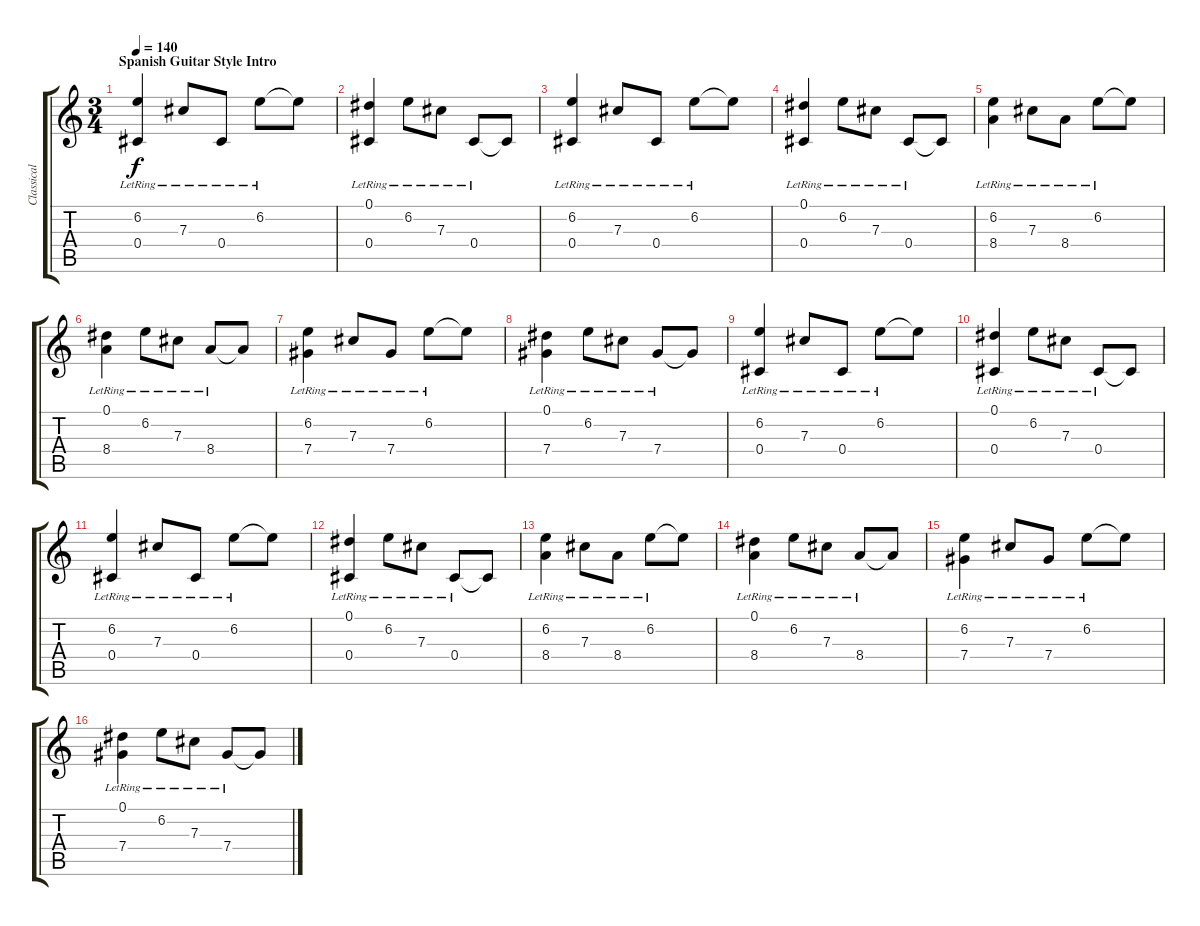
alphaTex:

\track ("Classical Guitar I" "Classical ") {instrument acousticguitarnylon}
\staff {score tabs}
\tuning (Eb4 Bb3 Gb3 Db3 Ab2 Eb2) {hide}
\ts (3 4)
\section ("" "Spanish Guitar Style Intro")
\tempo 140
\clef g2
\ks c
(6.2{lr} 0.4{lr}).4{dy f instrument acousticguitarnylon} 7.3{lr}.8 0.4{lr}.8 6.2{lr}.8 6.2{t}.8 |
(0.1{lr} 0.4{lr}).4 6.2{lr}.8 7.3{lr}.8 0.4{lr}.8 0.4{t}.8 |
(6.2{lr} 0.4{lr}).4 7.3{lr}.8 0.4{lr}.8 6.2{lr}.8 6.2{t}.8 |
(0.1{lr} 0.4{lr}).4 6.2{lr}.8 7.3{lr}.8 0.4{lr}.8 0.4{t}.8 |
(6.2{lr} 8.4{lr}).4 7.3{lr}.8 8.4{lr}.8 6.2{lr}.8 6.2{t}.8 |
(0.1{lr} 8.4{lr}).4 6.2{lr}.8 7.3{lr}.8 8.4{lr}.8 8.4{t}.8 |
(6.2{lr} 7.4{lr}).4 7.3{lr}.8 7.4{lr}.8 6.2{lr}.8 6.2{t}.8 |
(0.1{lr} 7.4{lr}).4 6.2{lr}.8 7.3{lr}.8 7.4{lr}.8 7.4{t}.8 |
(6.2{lr} 0.4{lr}).4 7.3{lr}.8 0.4{lr}.8 6.2{lr}.8 6.2{t}.8 |
(0.1{lr} 0.4{lr}).4 6.2{lr}.8 7.3{lr}.8 0.4{lr}.8 0.4{t}.8 |
(6.2{lr} 0.4{lr}).4 7.3{lr}.8 0.4{lr}.8 6.2{lr}.8 6.2{t}.8 |
(0.1{lr} 0.4{lr}).4 6.2{lr}.8 7.3{lr}.8 0.4{lr}.8 0.4{t}.8 |
(6.2{lr} 8.4{lr}).4 7.3{lr}.8 8.4{lr}.8 6.2{lr}.8 6.2{t}.8 |
(0.1{lr} 8.4{lr}).4 6.2{lr}.8 7.3{lr}.8 8.4{lr}.8 8.4{t}.8 |
(6.2{lr} 7.4{lr}).4 7.3{lr}.8 7.4{lr}.8 6.2{lr}.8 6.2{t}.8 |
(0.1{lr} 7.4{lr}).4 6.2{lr}.8 7.3{lr}.8 7.4{lr}.8 7.4{t}.8
